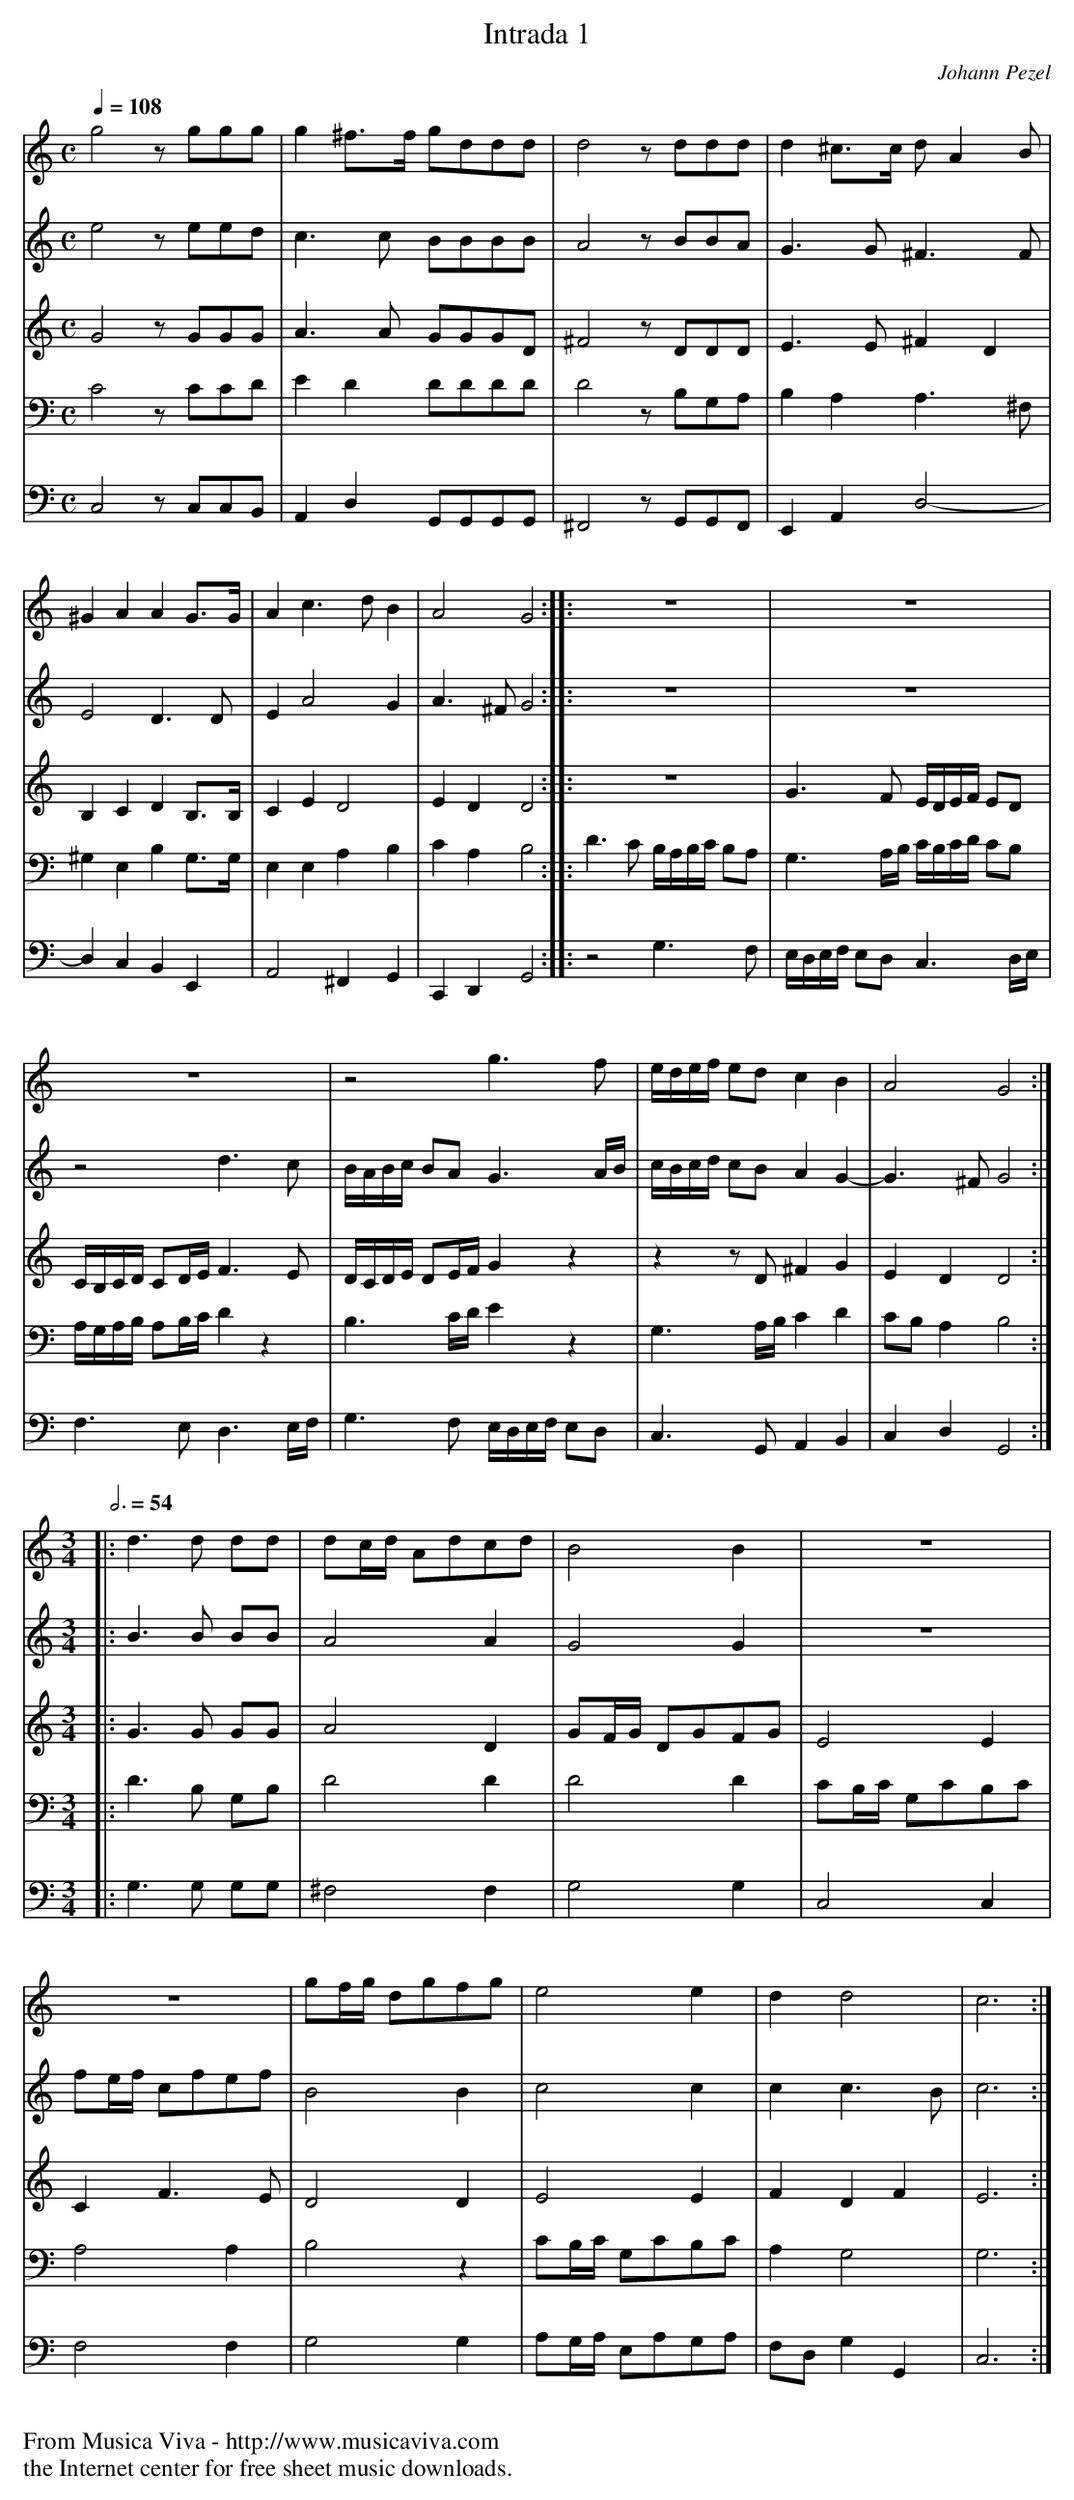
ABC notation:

X:1
T:Intrada 1
C:Johann Pezel
V:1 Program 1 56 %Trumpet
V:2 Program 1 56 %Trumpet
V:3 Program 1 56 %Trumpet
V:4 Program 1 56 bass %Trumpet
V:5 Program 1 56 bass %Trumpet
M:C
L:1/8
Q:1/4=108
K:C
V:1
g4 z ggg|g2 ^f>f gddd|d4 z ddd|d2 ^c>c dA2B|
V:2
e4 z eed|c3c BBBB|A4 z BBA|G3G ^F3F|
V:3
G4 z GGG|A3A GGGD|^F4 z DDD|E3E^F2D2|
V:4
C4 z CCD|E2D2 DDDD|D4 z B,G,A,|B,2A,2 A,3^F,|
V:5
C,4 z C,C,B,,|A,,2D,2 G,,G,,G,,G,,|^F,,4 z G,,G,,F,,|E,,2A,,2D,4-|
V:1
^G2A2A2G>G|A2c3dB2|A4G4::z8|z8|
V:2
E4D3D|E2A4G2|A3^FG4::z8|z8|
V:3
B,2C2D2B,>B,|C2E2D4|E2D2D4::z8|G3F E/D/E/F/ ED|
V:4
^G,2E,2B,2G,>G,|E,2E,2A,2B,2|C2A,2B,4::D3C B,/A,/B,/C/ B,A,|G,3 A,/B,/ C/B,/C/D/ CB,|
V:5
D,2C,2B,,2E,,2|A,,4^F,,2G,,2|C,,2D,,2G,,4::z4 G,3F,|E,/D,/E,/F,/ E,D, C,3D,/E,/|
V:1
z8|z4 g3f|e/d/e/f/ ed c2B2|A4G4:|
V:2
z4 d3c|B/A/B/c/ BA G3A/B/|c/B/c/d/ cB A2G2-|G3^FG4:|
V:3
C/B,/C/D/ CD/E/F3E|D/C/D/E/ DE/F/ G2 z2|z2 z D ^F2 G2|E2D2D4:|
V:4
A,/G,/A,/B,/ A,B,/C/ D2 z2|B,3 C/D/E2 z2|G,3 A,/B,/ C2D2|CB,A,2 B,4:|
V:5
F,3E, D,3 E,/F,/|G,3F, E,/D,/E,/F,/ E,D,|C,3G,,A,,2B,,2|C,2D,2G,,4:|
V:1
M:3/4
L:1/8
Q:3/4=54
|:d3d dd|dc/d/ Adcd|B4B2|z6|
V:2
M:3/4
L:1/8
Q:3/4=54
|:B3B BB|A4A2|G4G2|z6|
V:3
M:3/4
L:1/8
Q:3/4=54
|:G3G GG|A4D2|GF/G/ DGFG|E4E2|
V:4
M:3/4
L:1/8
Q:3/4=54
|:D3B, G,B,|D4D2|D4D2|CB,/C/ G,CB,C|
V:5
M:3/4
L:1/8
Q:3/4=54
|:G,3G, G,G,|^F,4F,2|G,4G,2|C,4C,2|
V:1
z6|gf/g/ dgfg|e4e2|d2d4|c6:|
V:2
fe/f/ cfef|B4B2|c4c2|c2c3B|c6:|
V:3
C2F3E|D4D2|E4E2|F2D2F2|E6:|
V:4
A,4A,2|B,4 z2|CB,/C/ G,CB,C|A,2G,4|G,6:|
V:5
F,4F,2|G,4G,2|A,G,/A,/ E,A,G,A,|F,D,G,2G,,2|C,6:|
W:
W:
W:  From Musica Viva - http://www.musicaviva.com
W:  the Internet center for free sheet music downloads.
